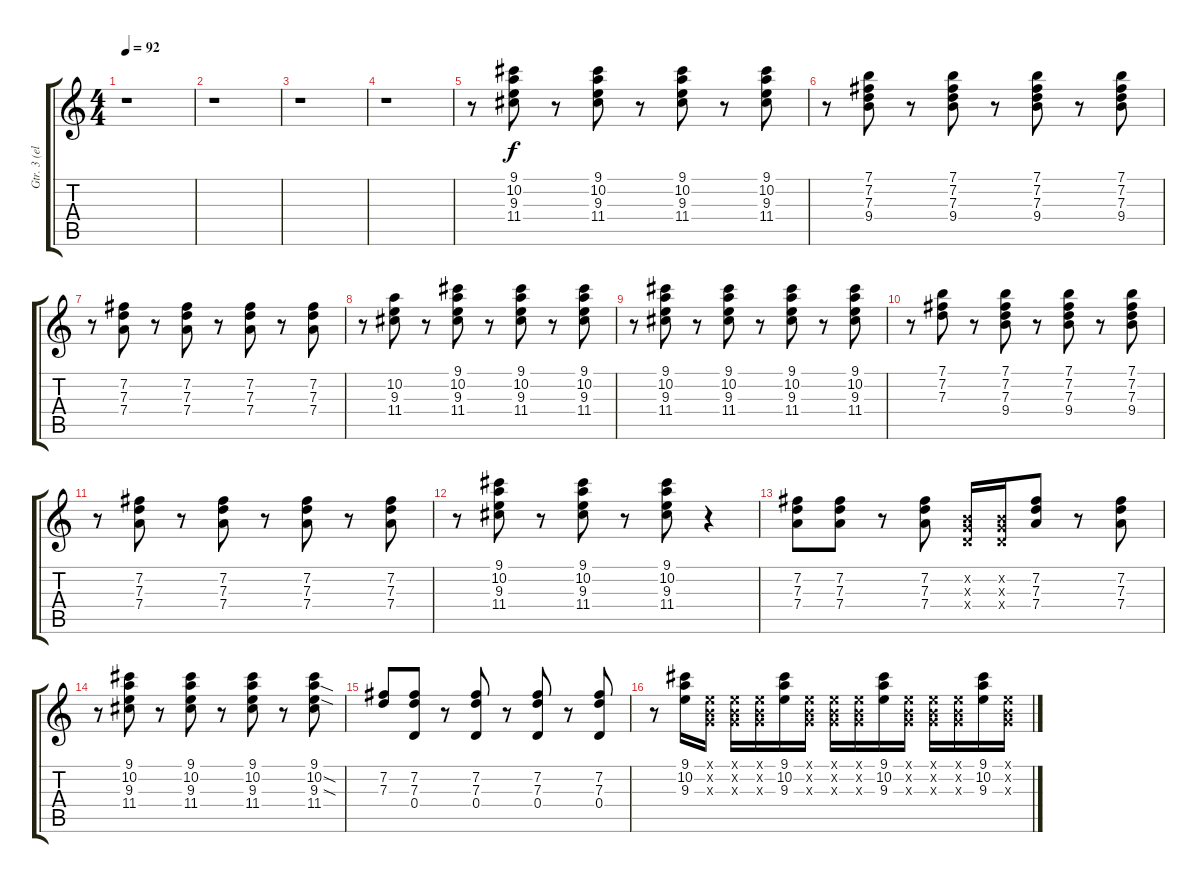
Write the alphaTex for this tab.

\track ("Gtr. 3 (elec.)" "Gtr. 3 (el") {instrument electricguitarjazz}
\staff {score tabs}
\tuning (E4 B3 G3 D3 A2 E2) {hide}
\ts (4 4)
\tempo 92
\clef g2
\ks c
r.1{dy f} |
r.1 |
r.1 |
r.1 |
r.8 (9.1 10.2 9.3 11.4).8 r.8 (9.1 10.2 9.3 11.4).8 r.8 (9.1 10.2 9.3 11.4).8 r.8 (9.1 10.2 9.3 11.4).8 |
r.8 (7.1 7.2 7.3 9.4).8 r.8 (7.1 7.2 7.3 9.4).8 r.8 (7.1 7.2 7.3 9.4).8 r.8 (7.1 7.2 7.3 9.4).8 |
r.8 (7.2 7.3 7.4).8 r.8 (7.2 7.3 7.4).8 r.8 (7.2 7.3 7.4).8 r.8 (7.2 7.3 7.4).8 |
r.8 (10.2 9.3 11.4).8 r.8 (9.1 10.2 9.3 11.4).8 r.8 (9.1 10.2 9.3 11.4).8 r.8 (9.1 10.2 9.3 11.4).8 |
r.8 (9.1 10.2 9.3 11.4).8 r.8 (9.1 10.2 9.3 11.4).8 r.8 (9.1 10.2 9.3 11.4).8 r.8 (9.1 10.2 9.3 11.4).8 |
r.8 (7.1 7.2 7.3).8 r.8 (7.1 7.2 7.3 9.4).8 r.8 (7.1 7.2 7.3 9.4).8 r.8 (7.1 7.2 7.3 9.4).8 |
r.8 (7.2 7.3 7.4).8 r.8 (7.2 7.3 7.4).8 r.8 (7.2 7.3 7.4).8 r.8 (7.2 7.3 7.4).8 |
r.8 (9.1 10.2 9.3 11.4).8 r.8 (9.1 10.2 9.3 11.4).8 r.8 (9.1 10.2 9.3 11.4).8 r.4 |
(7.2 7.3 7.4).8 (7.2 7.3 7.4).8 r.8 (7.2 7.3 7.4).8 (0.2{x} 0.3{x} 0.4{x}).16 (0.2{x} 0.3{x} 0.4{x}).16 (7.2 7.3 7.4).8 r.8 (7.2 7.3 7.4).8 |
r.8 (9.1 10.2 9.3 11.4).8 r.8 (9.1 10.2 9.3 11.4).8 r.8 (9.1 10.2 9.3 11.4).8 r.8 (9.1 10.2{sod} 9.3{sod} 11.4).8 |
(7.2 7.3).8 (7.2 7.3 0.4).8 r.8 (7.2 7.3 0.4).8 r.8 (7.2 7.3 0.4).8 r.8 (7.2 7.3 0.4).8 |
r.8 (9.1 10.2 9.3).16 (0.1{x} 0.2{x} 0.3{x}).16 (0.1{x} 0.2{x} 0.3{x}).16 (0.1{x} 0.2{x} 0.3{x}).16 (9.1 10.2 9.3).16 (0.1{x} 0.2{x} 0.3{x}).16 (0.1{x} 0.2{x} 0.3{x}).16 (0.1{x} 0.2{x} 0.3{x}).16 (9.1 10.2 9.3).16 (0.1{x} 0.2{x} 0.3{x}).16 (0.1{x} 0.2{x} 0.3{x}).16 (0.1{x} 0.2{x} 0.3{x}).16 (9.1 10.2 9.3).16 (0.1{x} 0.2{x} 0.3{x}).16
